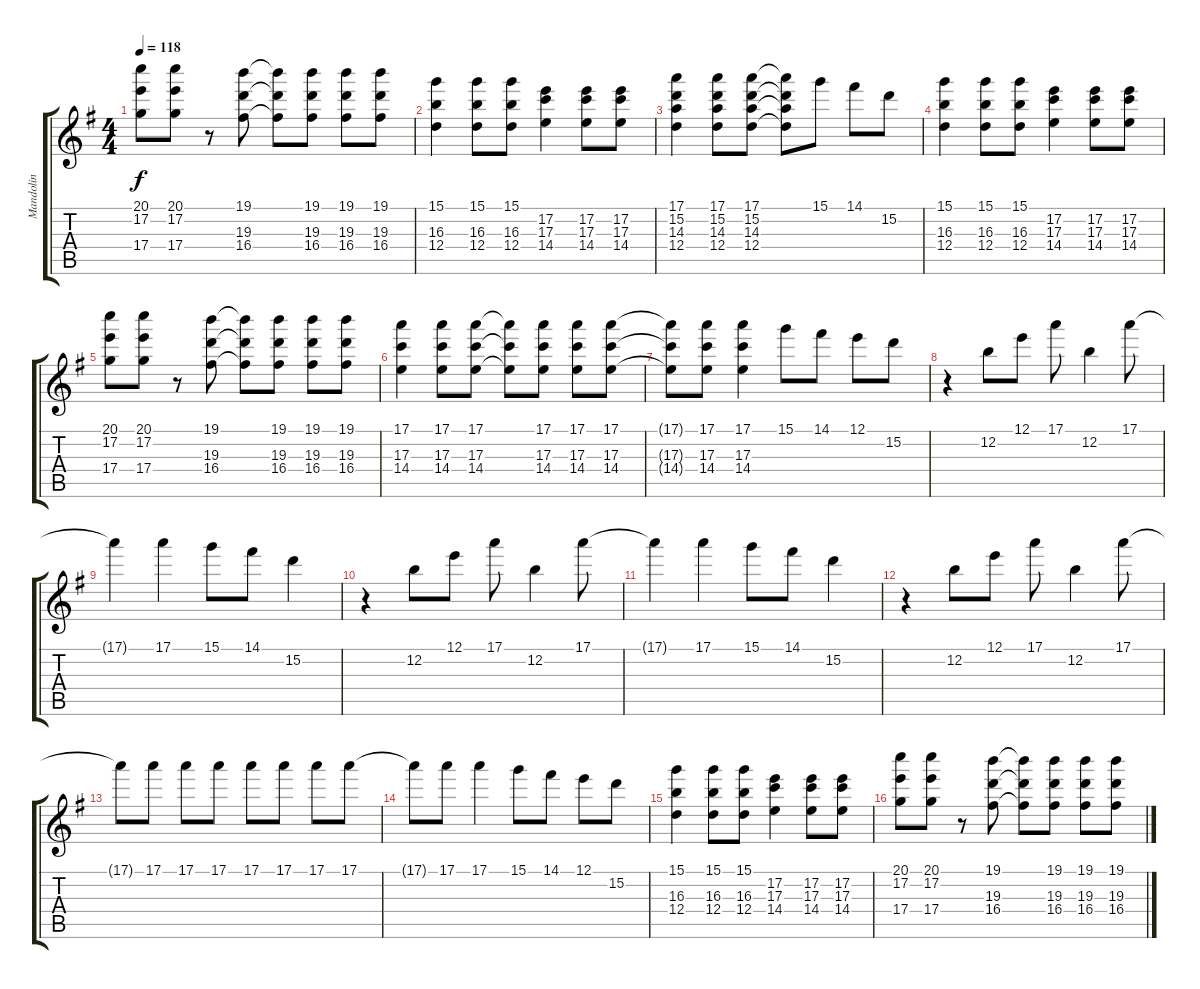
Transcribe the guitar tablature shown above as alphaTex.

\track ("Mandolin" "Mandolin") {instrument acousticguitarsteel}
\staff {score tabs}
\tuning (E4 B3 G3 D3 A2 E2) {hide}
\ts (4 4)
\tempo 118
\clef g2
\ks g
(20.1 17.2 17.4).8{dy f} (20.1 17.2 17.4).8 r.8 (19.1 19.3 16.4).8 (19.1{t} 19.3{t} 16.4{t}).8 (19.1 19.3 16.4).8 (19.1 19.3 16.4).8 (19.1 19.3 16.4).8 |
(15.1 16.3 12.4).4 (15.1 16.3 12.4).8 (15.1 16.3 12.4).8 (17.2 17.3 14.4).4 (17.2 17.3 14.4).8 (17.2 17.3 14.4).8 |
(17.1 15.2 14.3 12.4).4 (17.1 15.2 14.3 12.4).8 (17.1 15.2 14.3 12.4).8 (17.1{t} 15.2{t} 14.3{t} 12.4{t}).8 15.1.8 14.1.8 15.2.8 |
(15.1 16.3 12.4).4 (15.1 16.3 12.4).8 (15.1 16.3 12.4).8 (17.2 17.3 14.4).4 (17.2 17.3 14.4).8 (17.2 17.3 14.4).8 |
(20.1 17.2 17.4).8 (20.1 17.2 17.4).8 r.8 (19.1 19.3 16.4).8 (19.1{t} 19.3{t} 16.4{t}).8 (19.1 19.3 16.4).8 (19.1 19.3 16.4).8 (19.1 19.3 16.4).8 |
(17.1 17.3 14.4).4 (17.1 17.3 14.4).8 (17.1 17.3 14.4).8 (17.1{t} 17.3{t} 14.4{t}).8 (17.1 17.3 14.4).8 (17.1 17.3 14.4).8 (17.1 17.3 14.4).8 |
(17.1{t} 17.3{t} 14.4{t}).8 (17.1 17.3 14.4).8 (17.1 17.3 14.4).4 15.1.8 14.1.8 12.1.8 15.2.8 |
r.4 12.2.8 12.1.8 17.1.8 12.2.4 17.1.8 |
17.1{t}.4 17.1.4 15.1.8 14.1.8 15.2.4 |
r.4 12.2.8 12.1.8 17.1.8 12.2.4 17.1.8 |
17.1{t}.4 17.1.4 15.1.8 14.1.8 15.2.4 |
r.4 12.2.8 12.1.8 17.1.8 12.2.4 17.1.8 |
17.1{t}.8 17.1.8 17.1.8 17.1.8 17.1.8 17.1.8 17.1.8 17.1.8 |
17.1{t}.8 17.1.8 17.1.4 15.1.8 14.1.8 12.1.8 15.2.8 |
(15.1 16.3 12.4).4 (15.1 16.3 12.4).8 (15.1 16.3 12.4).8 (17.2 17.3 14.4).4 (17.2 17.3 14.4).8 (17.2 17.3 14.4).8 |
(20.1 17.2 17.4).8 (20.1 17.2 17.4).8 r.8 (19.1 19.3 16.4).8 (19.1{t} 19.3{t} 16.4{t}).8 (19.1 19.3 16.4).8 (19.1 19.3 16.4).8 (19.1 19.3 16.4).8
